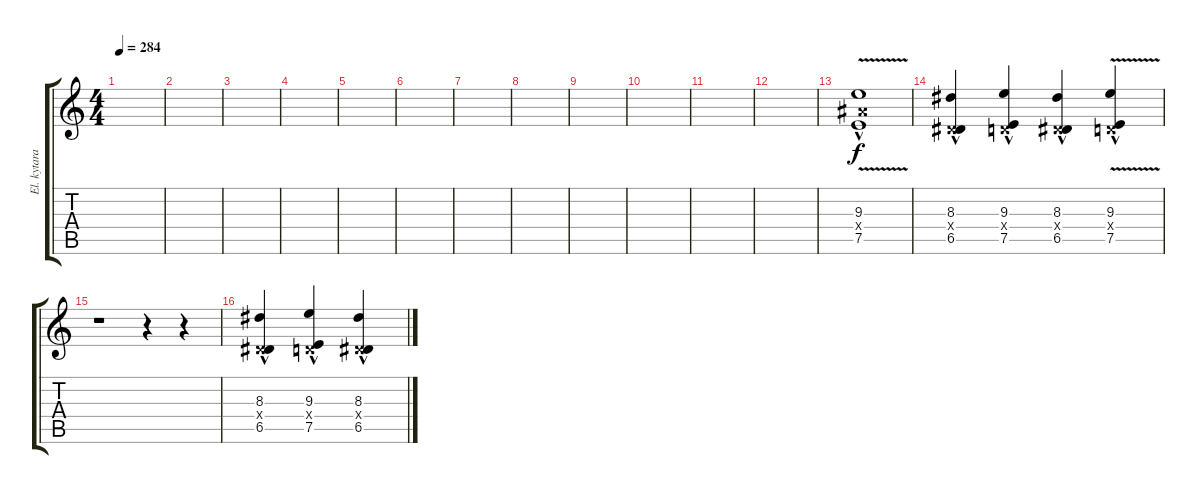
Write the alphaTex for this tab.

\track ("El. kytara 3" "El. kytara") {instrument overdrivenguitar}
\staff {score tabs}
\tuning (E4 B3 G3 D3 A2 E2) {hide}
\ts (4 4)
\tempo 284
\clef g2
\ks c
|
|
|
|
|
|
|
|
|
|
|
|
(9.3{v hac} 8.4{hac x} 7.5{hac}).1 |
(8.3{hac} 0.4{hac x} 6.5{hac}).4 (9.3{hac} 0.4{hac x} 7.5{hac}).4 (8.3{hac} 0.4{hac x} 6.5{hac}).4 (9.3{v hac} 0.4{hac x} 7.5{hac}).4 |
r.1 r.4 r.4 |
(8.3{hac} 0.4{hac x} 6.5{hac}).4 (9.3{hac} 0.4{hac x} 7.5{hac}).4 (8.3{hac} 0.4{hac x} 6.5{hac}).4
